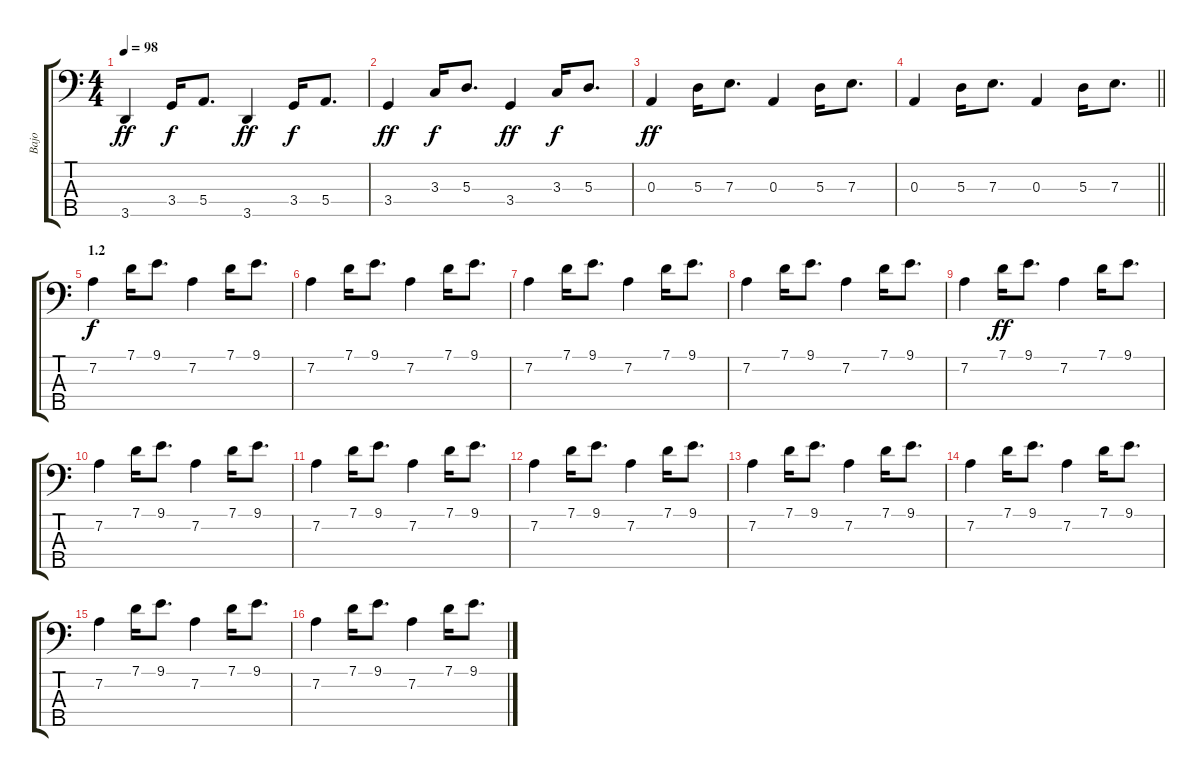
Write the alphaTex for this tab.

\track ("Bajo" "Bajo") {instrument electricbassfinger}
\staff {score tabs}
\tuning (G2 D2 A1 E1 B0) {hide}
\ts (4 4)
\tempo 98
\clef f4
\ks c
3.5.4{dy ff} 3.4.16{dy f} 5.4.8{d} 3.5.4{dy ff} 3.4.16{dy f} 5.4.8{d} |
3.4.4{dy ff} 3.3.16{dy f} 5.3.8{d} 3.4.4{dy ff} 3.3.16{dy f} 5.3.8{d} |
0.3.4{dy ff} 5.3.16 7.3.8{d} 0.3.4 5.3.16 7.3.8{d} |
\barLineRight lightlight
0.3.4 5.3.16 7.3.8{d} 0.3.4 5.3.16 7.3.8{d} |
\section ("" "1.2")
7.2.4{dy f} 7.1.16 9.1.8{d} 7.2.4 7.1.16 9.1.8{d} |
7.2.4 7.1.16 9.1.8{d} 7.2.4 7.1.16 9.1.8{d} |
7.2.4 7.1.16 9.1.8{d} 7.2.4 7.1.16 9.1.8{d} |
7.2.4 7.1.16 9.1.8{d} 7.2.4 7.1.16 9.1.8{d} |
7.2.4 7.1.16{dy ff} 9.1.8{d} 7.2.4 7.1.16 9.1.8{d} |
7.2.4 7.1.16 9.1.8{d} 7.2.4 7.1.16 9.1.8{d} |
7.2.4 7.1.16 9.1.8{d} 7.2.4 7.1.16 9.1.8{d} |
7.2.4 7.1.16 9.1.8{d} 7.2.4 7.1.16 9.1.8{d} |
7.2.4 7.1.16 9.1.8{d} 7.2.4 7.1.16 9.1.8{d} |
7.2.4 7.1.16 9.1.8{d} 7.2.4 7.1.16 9.1.8{d} |
7.2.4 7.1.16 9.1.8{d} 7.2.4 7.1.16 9.1.8{d} |
7.2.4 7.1.16 9.1.8{d} 7.2.4 7.1.16 9.1.8{d}
